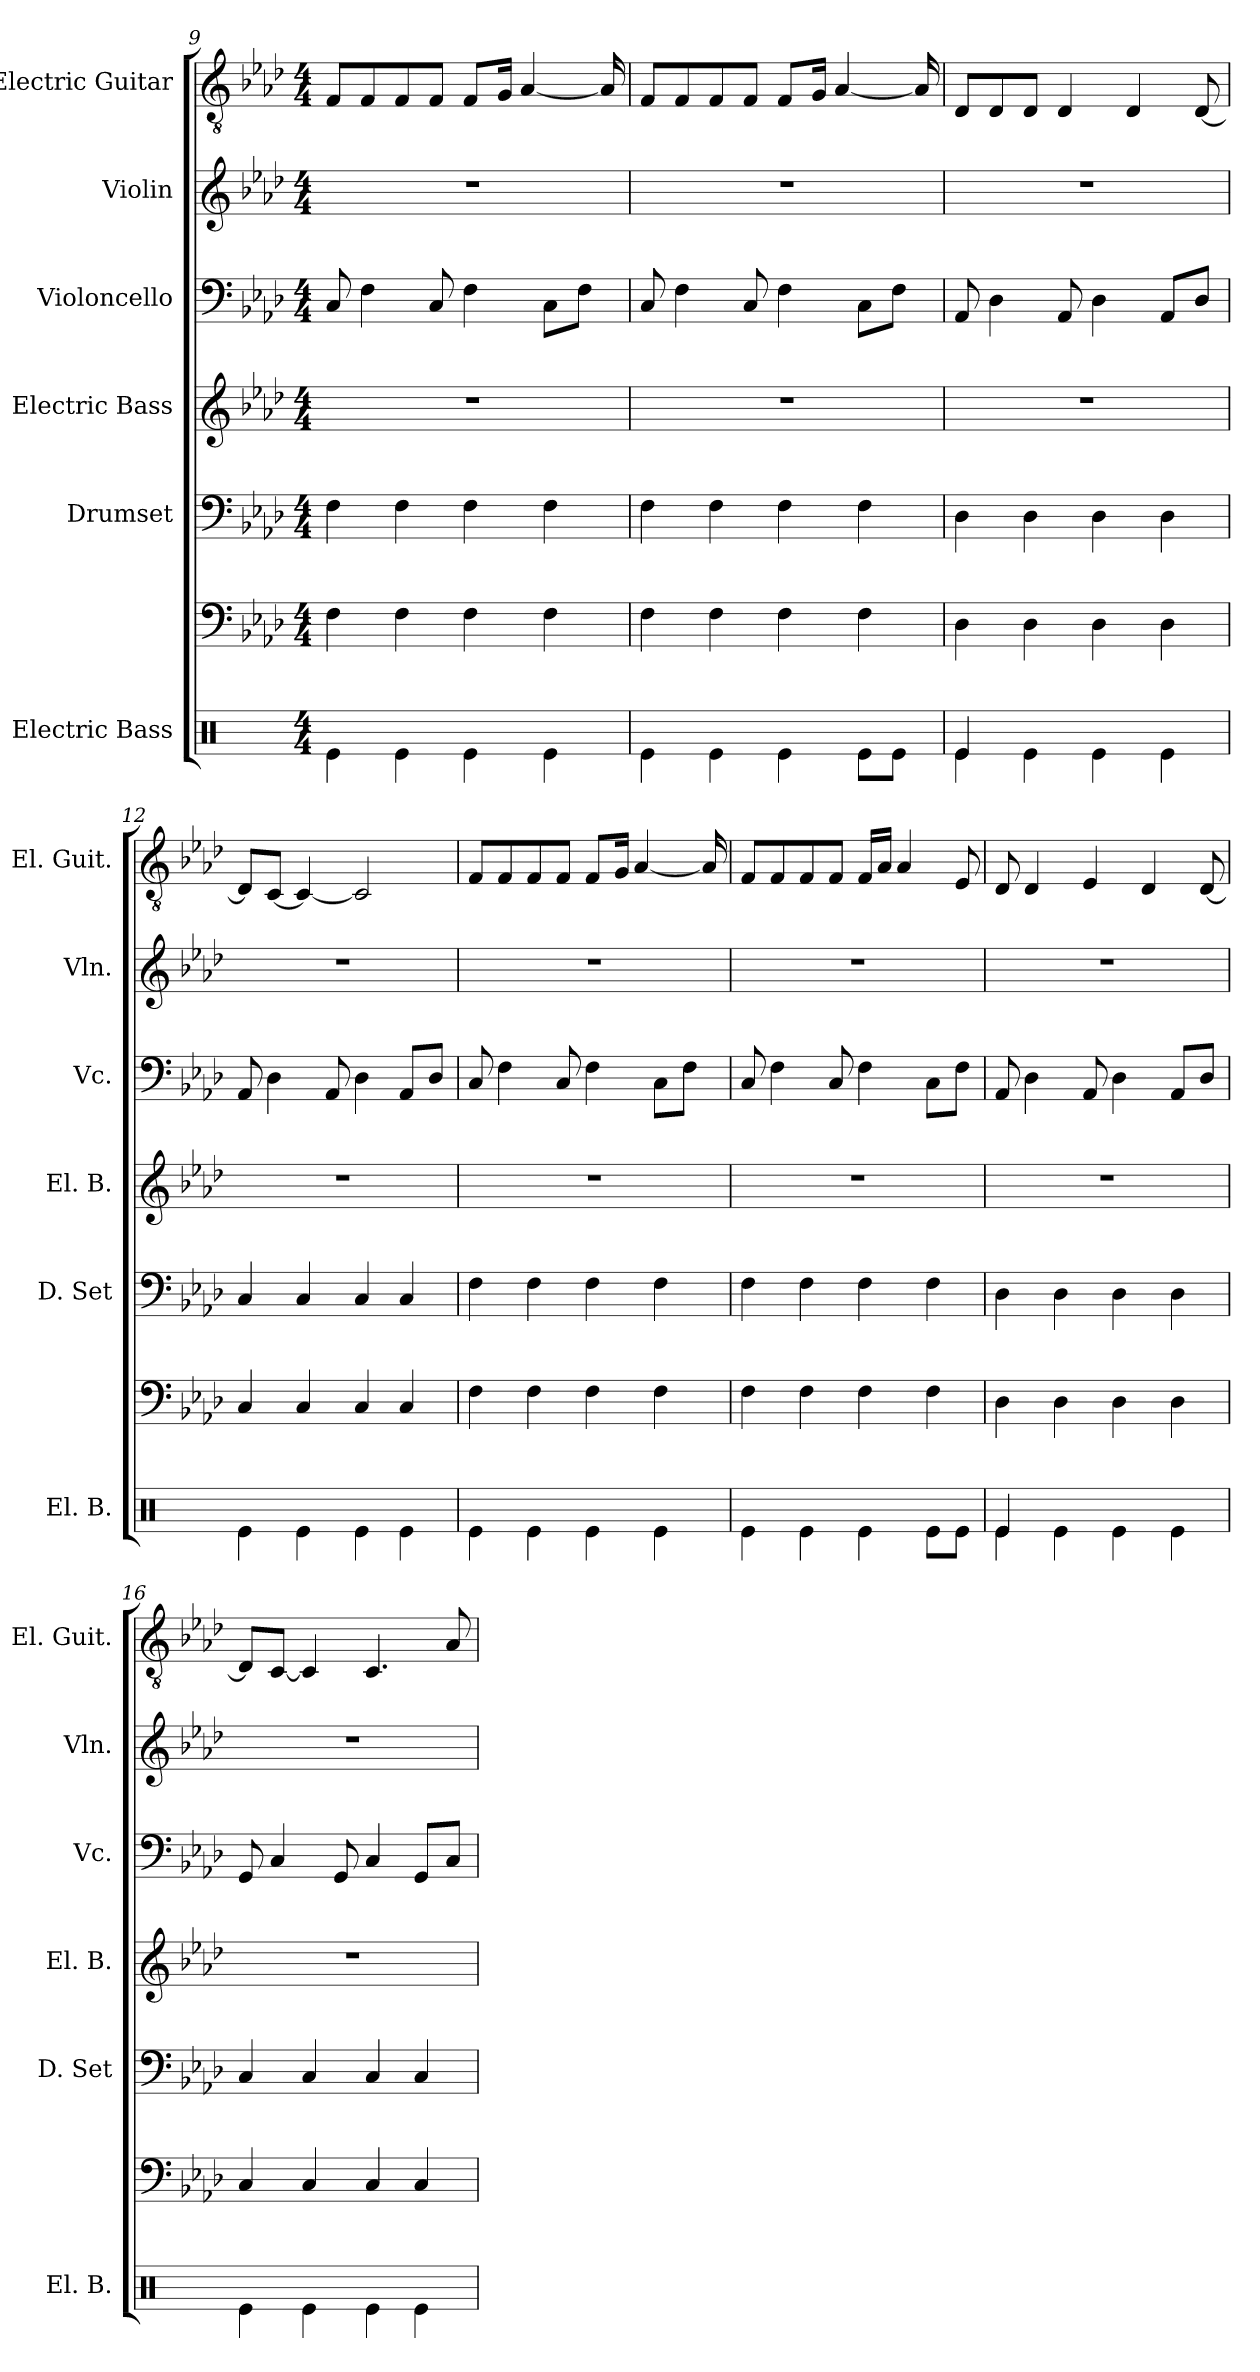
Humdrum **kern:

**kern	**kern	**kern	**kern	**kern	**kern	**kern
*part6	*part6	*part5	*part4	*part3	*part2	*part1
*staff7	*staff6	*staff5	*staff4	*staff3	*staff2	*staff1
*I"Electric Bass	*	*I"Drumset	*I"Electric Bass	*I"Violoncello	*I"Violin	*I"Electric Guitar
*I'El. B.	*	*I'D. Set	*I'El. B.	*I'Vc.	*I'Vln.	*I'El. Guit.
*clefX	*clefF4	*clefF4	*clefG2	*clefF4	*clefG2	*clefGv2
*k[]	*k[b-e-a-d-]	*k[b-e-a-d-]	*k[b-e-a-d-]	*k[b-e-a-d-]	*k[b-e-a-d-]	*k[b-e-a-d-]
*M4/4	*M4/4	*M4/4	*M4/4	*M4/4	*M4/4	*M4/4
=9	=9	=9	=9	=9	=9	=9
4Re\	4F\	4F\	1r	8C/	1r	8F/L
.	.	.	.	4F\	.	8F/
4Re\	4F\	4F\	.	.	.	8F/
.	.	.	.	8C/	.	8F/J
4Re\	4F\	4F\	.	4F\	.	8F/L
.	.	.	.	.	.	16G/Jk
.	.	.	.	.	.	[4A-/
4Re\	4F\	4F\	.	8C\L	.	.
.	.	.	.	8F\J	.	.
.	.	.	.	.	.	16A-/]
=10	=10	=10	=10	=10	=10	=10
4Re\	4F\	4F\	1r	8C/	1r	8F/L
.	.	.	.	4F\	.	8F/
4Re\	4F\	4F\	.	.	.	8F/
.	.	.	.	8C/	.	8F/J
4Re\	4F\	4F\	.	4F\	.	8F/L
.	.	.	.	.	.	16G/Jk
.	.	.	.	.	.	[4A-/
8Re\L	4F\	4F\	.	8C\L	.	.
8Re\J	.	.	.	8F\J	.	.
.	.	.	.	.	.	16A-/]
!!LO:PB:g=z
=11	=11	=11	=11	=11	=11	=11
*^	*	*	*	*	*	*
4Re\	4Re/	4D-\	4D-\	1r	8AA-/	1r	8D-/L
.	.	.	.	.	4D-\	.	8D-/
4ryy	4Re\	4D-\	4D-\	.	.	.	8D-/J
.	.	.	.	.	8AA-/	.	4D-/
2ryy	4Re\	4D-\	4D-\	.	4D-\	.	.
.	.	.	.	.	.	.	4D-/
.	4Re\	4D-\	4D-\	.	8AA-/L	.	.
.	.	.	.	.	8D-/J	.	[8D-/
=12	=12	=12	=12	=12	=12	=12	=12
4ryy	4Re\	4C/	4C/	1r	8AA-/	1r	8D-/L]
.	.	.	.	.	4D-\	.	[8C/J
2.ryy	4Re\	4C/	4C/	.	.	.	4C/_
.	.	.	.	.	8AA-/	.	.
.	4Re\	4C/	4C/	.	4D-\	.	2C/]
.	4Re\	4C/	4C/	.	8AA-/L	.	.
.	.	.	.	.	8D-/J	.	.
=13	=13	=13	=13	=13	=13	=13	=13
4ryy	4Re\	4F\	4F\	1r	8C/	1r	8F/L
.	.	.	.	.	4F\	.	8F/
2.ryy	4Re\	4F\	4F\	.	.	.	8F/
.	.	.	.	.	8C/	.	8F/J
.	4Re\	4F\	4F\	.	4F\	.	8F/L
.	.	.	.	.	.	.	16G/Jk
.	.	.	.	.	.	.	[4A-/
.	4Re\	4F\	4F\	.	8C\L	.	.
.	.	.	.	.	8F\J	.	.
.	.	.	.	.	.	.	16A-/]
=14	=14	=14	=14	=14	=14	=14	=14
4ryy	4Re\	4F\	4F\	1r	8C/	1r	8F/L
.	.	.	.	.	4F\	.	8F/
2.ryy	4Re\	4F\	4F\	.	.	.	8F/
.	.	.	.	.	8C/	.	8F/J
.	4Re\	4F\	4F\	.	4F\	.	16F/LL
.	.	.	.	.	.	.	16A-/JJ
.	.	.	.	.	.	.	4A-/
.	8Re\L	4F\	4F\	.	8C\L	.	.
.	8Re\J	.	.	.	8F\J	.	8E-/
!!LO:PB:g=z
=15	=15	=15	=15	=15	=15	=15	=15
4Re\	4Re/	4D-\	4D-\	1r	8AA-/	1r	8D-/
.	.	.	.	.	4D-\	.	4D-/
4ryy	4Re\	4D-\	4D-\	.	.	.	.
.	.	.	.	.	8AA-/	.	4E-/
2ryy	4Re\	4D-\	4D-\	.	4D-\	.	.
.	.	.	.	.	.	.	4D-/
.	4Re\	4D-\	4D-\	.	8AA-/L	.	.
.	.	.	.	.	8D-/J	.	[8D-/
*v	*v	*	*	*	*	*	*
=16	=16	=16	=16	=16	=16	=16
4Re\	4C/	4C/	1r	8GG/	1r	8D-/L]
.	.	.	.	4C/	.	[8C/J
4Re\	4C/	4C/	.	.	.	4C/]
.	.	.	.	8GG/	.	.
4Re\	4C/	4C/	.	4C/	.	4.C/
4Re\	4C/	4C/	.	8GG/L	.	.
.	.	.	.	8C/J	.	8A-/
=	=	=	=	=	=	=
*-	*-	*-	*-	*-	*-	*-
